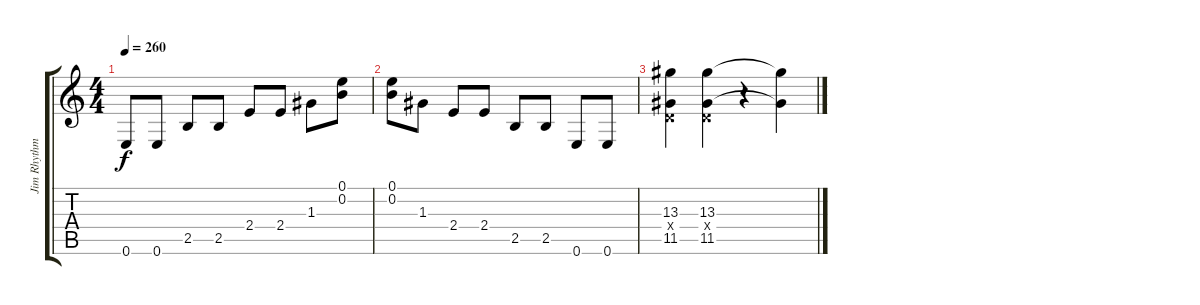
\track ("Jim Rhythm 1" "Jim Rhythm") {instrument distortionguitar}
\staff {score tabs}
\tuning (E4 B3 G3 D3 A2 E2) {hide}
\ts (4 4)
\tempo 260
\clef g2
\ks c
0.6.8{dy f} 0.6.8 2.5.8 2.5.8 2.4.8 2.4.8 1.3.8 (0.1 0.2).8 |
(0.1 0.2).8 1.3.8 2.4.8 2.4.8 2.5.8 2.5.8 0.6.8 0.6.8 |
(13.3 0.4{x} 11.5).4 (13.3 0.4{x} 11.5).4 r.4 (13.3{t} 11.5{t}).4
